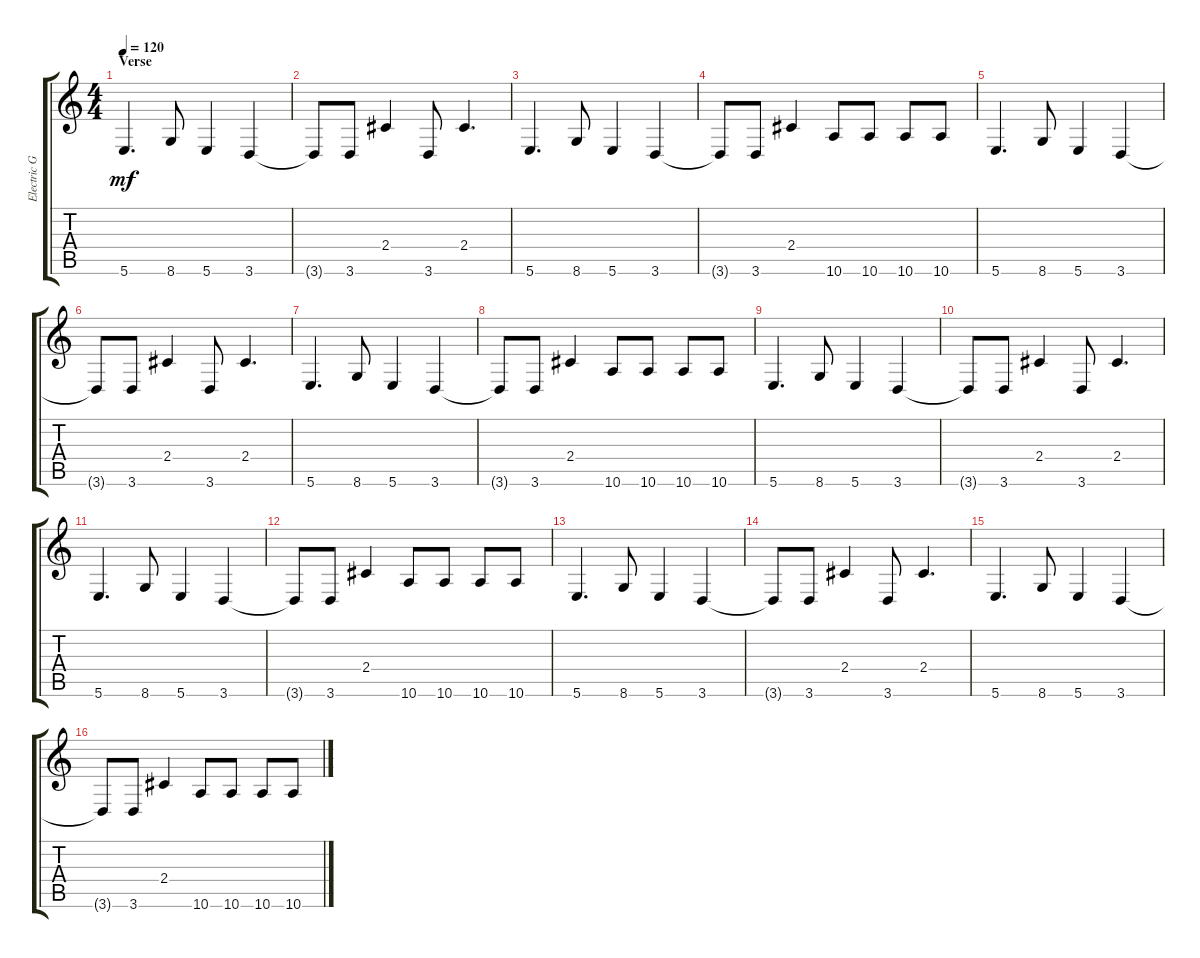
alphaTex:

\track ("Electric Guitar" "Electric G") {instrument overdrivenguitar}
\staff {score tabs}
\tuning (Db4 Ab3 E3 B2 Gb2 B1) {hide}
\ts (4 4)
\section ("" "Verse")
\tempo 120
\clef g2
\ks c
5.6.4{d dy mf} 8.6.8 5.6.4 3.6.4 |
3.6{t}.8 3.6.8 2.4.4 3.6.8 2.4.4{d} |
5.6.4{d} 8.6.8 5.6.4 3.6.4 |
3.6{t}.8 3.6.8 2.4.4 10.6.8 10.6.8 10.6.8 10.6.8 |
5.6.4{d} 8.6.8 5.6.4 3.6.4 |
3.6{t}.8 3.6.8 2.4.4 3.6.8 2.4.4{d} |
5.6.4{d} 8.6.8 5.6.4 3.6.4 |
3.6{t}.8 3.6.8 2.4.4 10.6.8 10.6.8 10.6.8 10.6.8 |
5.6.4{d} 8.6.8 5.6.4 3.6.4 |
3.6{t}.8 3.6.8 2.4.4 3.6.8 2.4.4{d} |
5.6.4{d} 8.6.8 5.6.4 3.6.4 |
3.6{t}.8 3.6.8 2.4.4 10.6.8 10.6.8 10.6.8 10.6.8 |
5.6.4{d} 8.6.8 5.6.4 3.6.4 |
3.6{t}.8 3.6.8 2.4.4 3.6.8 2.4.4{d} |
5.6.4{d} 8.6.8 5.6.4 3.6.4 |
3.6{t}.8 3.6.8 2.4.4 10.6.8 10.6.8 10.6.8 10.6.8
